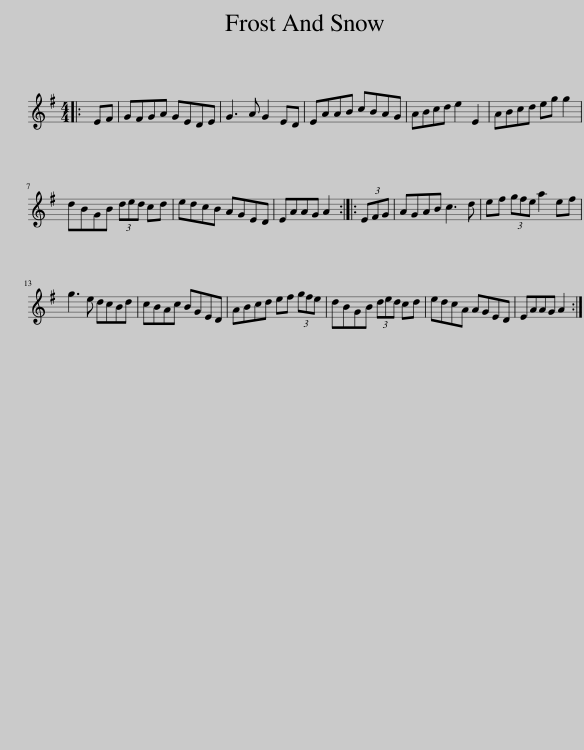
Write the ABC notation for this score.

X:1
L:1/8
M:4/4
I:linebreak $
K:G
V:1 treble
V:1
|: EF | GFGA GEDE | G3 A G2 ED | EAAB cBAG | ABcd e2 E2 | %5
 ABcd eg g2 |$ dBGB (3ded cd | edcB AGED | EAAG A2 :: (3EFG | %10
 AGAB c3 d | ef (3gfe a2 ef |$ g3 e dcBd | cBAc BGED | ABcd ef (3gfe | %15
 dBGB (3ded cd | edcA AGED | EAAG A2 :| %18
